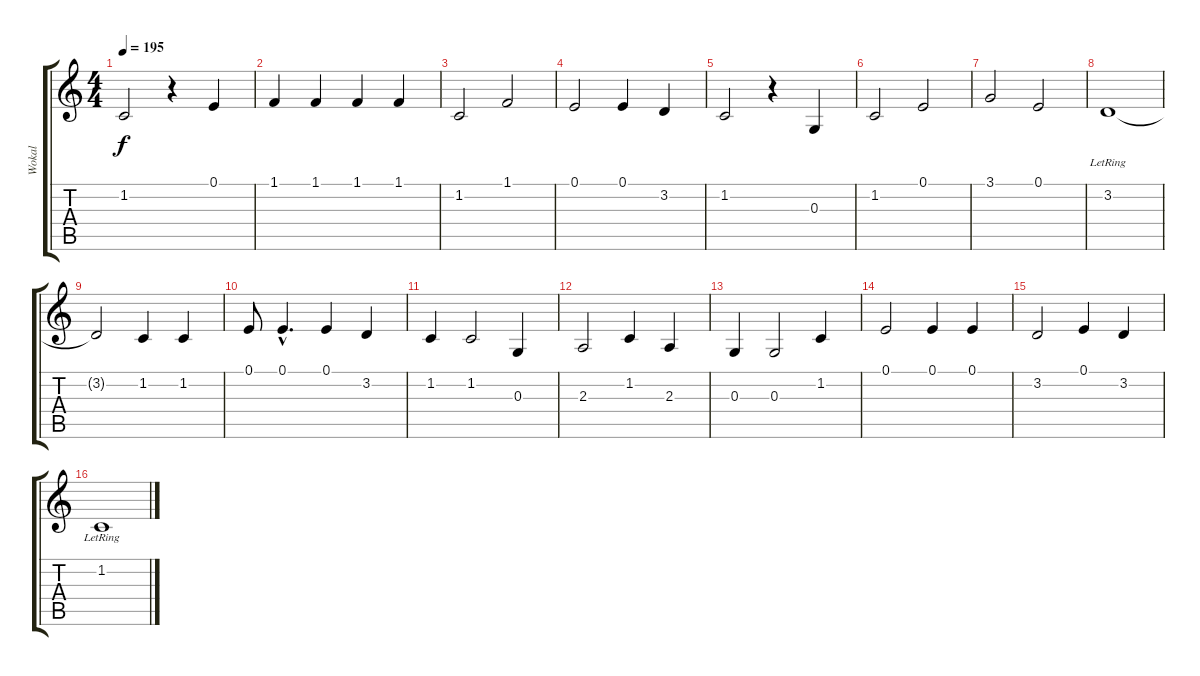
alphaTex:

\track ("Wokal" "Wokal") {instrument voiceoohs}
\staff {score tabs}
\tuning (E4 B3 G3 D3 A2 E2) {hide}
\ts (4 4)
\tempo 195
\clef g2
\ks c
1.2{t}.2{dy f} r.4 0.1.4 |
1.1.4 1.1.4 1.1.4 1.1.4 |
1.2.2 1.1.2 |
0.1.2 0.1.4 3.2.4 |
1.2.2 r.4 0.3.4 |
1.2.2 0.1.2 |
3.1.2 0.1.2 |
3.2{lr}.1 |
3.2{t}.2 1.2.4 1.2.4 |
0.1.8 0.1{hac}.4{d} 0.1.4 3.2.4 |
1.2.4 1.2.2 0.3.4 |
2.3.2 1.2.4 2.3.4 |
0.3.4 0.3.2 1.2.4 |
0.1.2 0.1.4 0.1.4 |
3.2.2 0.1.4 3.2.4 |
1.2{lr}.1
